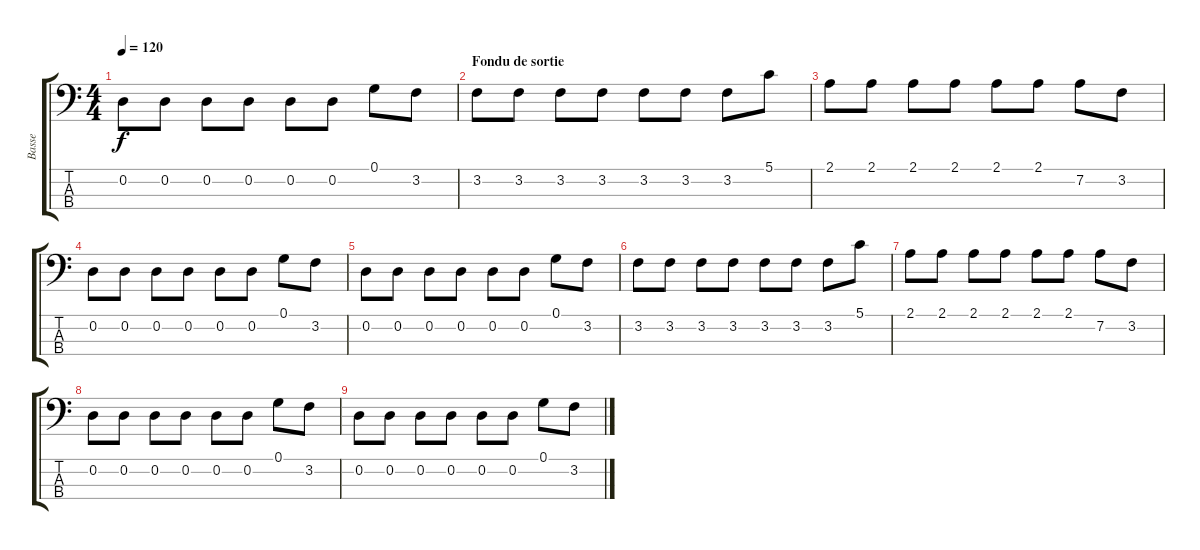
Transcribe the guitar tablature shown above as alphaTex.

\track ("Basse" "Basse") {instrument electricbassfinger}
\staff {score tabs}
\tuning (G2 D2 A1 D1) {hide}
\ts (4 4)
\tempo 120
\clef f4
\ks c
0.2.8{dy f} 0.2.8 0.2.8 0.2.8 0.2.8 0.2.8 0.1.8 3.2.8 |
\section ("" "Fondu de sortie")
3.2.8 3.2.8 3.2.8 3.2.8 3.2.8 3.2.8 3.2.8 5.1.8 |
2.1.8 2.1.8 2.1.8 2.1.8 2.1.8 2.1.8 7.2.8 3.2.8 |
0.2.8 0.2.8 0.2.8 0.2.8 0.2.8 0.2.8 0.1.8 3.2.8 |
0.2.8 0.2.8 0.2.8 0.2.8 0.2.8 0.2.8 0.1.8 3.2.8 |
3.2.8 3.2.8 3.2.8 3.2.8 3.2.8 3.2.8 3.2.8 5.1.8 |
2.1.8 2.1.8 2.1.8 2.1.8 2.1.8 2.1.8 7.2.8 3.2.8 |
0.2.8 0.2.8 0.2.8 0.2.8 0.2.8 0.2.8 0.1.8 3.2.8 |
0.2.8 0.2.8 0.2.8 0.2.8 0.2.8 0.2.8 0.1.8 3.2.8
